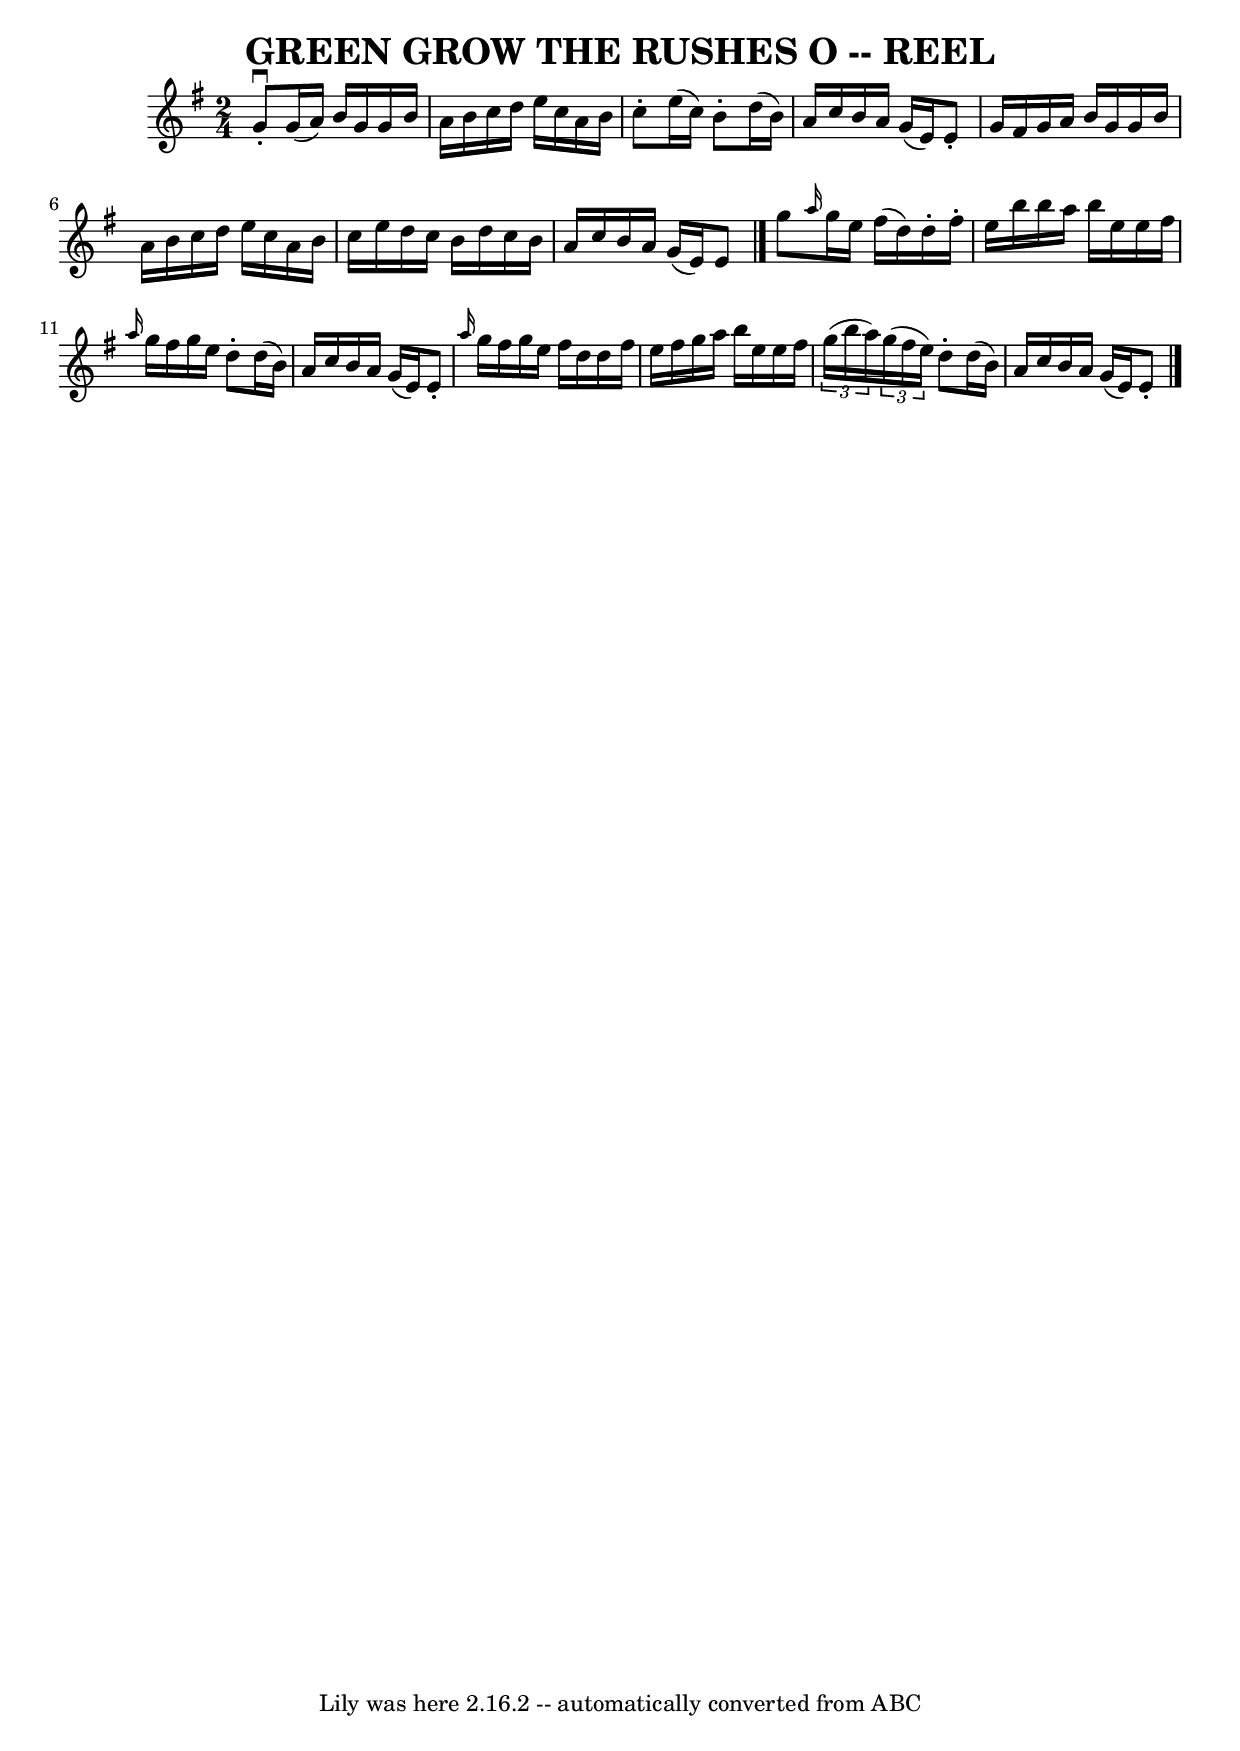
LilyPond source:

\version "2.16.2"
\include "Mammoth.ily"
\header {
  %% book = "Ryan's Mammoth Collection of Fiddle Tunes"
  crossRefNumber = "1"
  footnotes = ""
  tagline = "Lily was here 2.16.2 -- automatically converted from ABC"
  title = "GREEN GROW THE RUSHES O -- REEL"

}
voicedefault =  {


  \time 2/4 % %slurgraces 1
  
  \key g \major
  g'8^\downbow-. g'16 (a'16) b'16 g'16 g'16    
  b'16    |
  a'16 b'16 c''16 d''16 e''16 c''16 a'16    
  b'16    |
  c''8 -. e''16 (c''16) b'8 -. d''16 (b'16)  
  |
  a'16 c''16 b'16 a'16 g'16 (e'16) e'8 -.   
  |
  g'16 fis'16 g'16 a'16 b'16 g'16 g'16 b'16    
  |
  a'16 b'16 c''16 d''16 e''16 c''16 a'16 b'16    
  |
  c''16 e''16 d''16 c''16 b'16 d''16 c''16 b'16   
  |
  a'16 c''16 b'16 a'16 g'16 (e'16) e'8    
  \bar "|." g''8  \grace { a''16  
			 } g''16 e''16 fis''16 (d''16  
  -) d''16 -. fis''16 -.   |
  e''16 b''16 b''16 a''16    
  b''16 e''16 e''16 fis''16    |
  \grace { a''16  
	 } g''16    
  fis''16 g''16 e''16 d''8 -. d''16 (b'16)   |
  a'16    
  c''16 b'16 a'16 g'16 (e'16) e'8 -.   |
  \grace {    
    a''16  
  } g''16 fis''16 g''16 e''16 fis''16 d''16 d''16    
  fis''16    |
  e''16 fis''16 g''16 a''16 b''16 e''16    
  e''16 fis''16    |
  \times 2/3 { g''16 (b''16 a''16) 
	     }   
  \times 2/3 { g''16 (fis''16 e''16) 
	     } d''8 -. d''16 (b'16)  
  |
  a'16 c''16 b'16 a'16 g'16 (e'16) e'8 -.   
  \bar "|."   

}

\score{
  <<

    \context Staff="default"
    {
      \voicedefault 
      
    }

  >>
  \layout {
    
  }
  \midi {
  }

}
